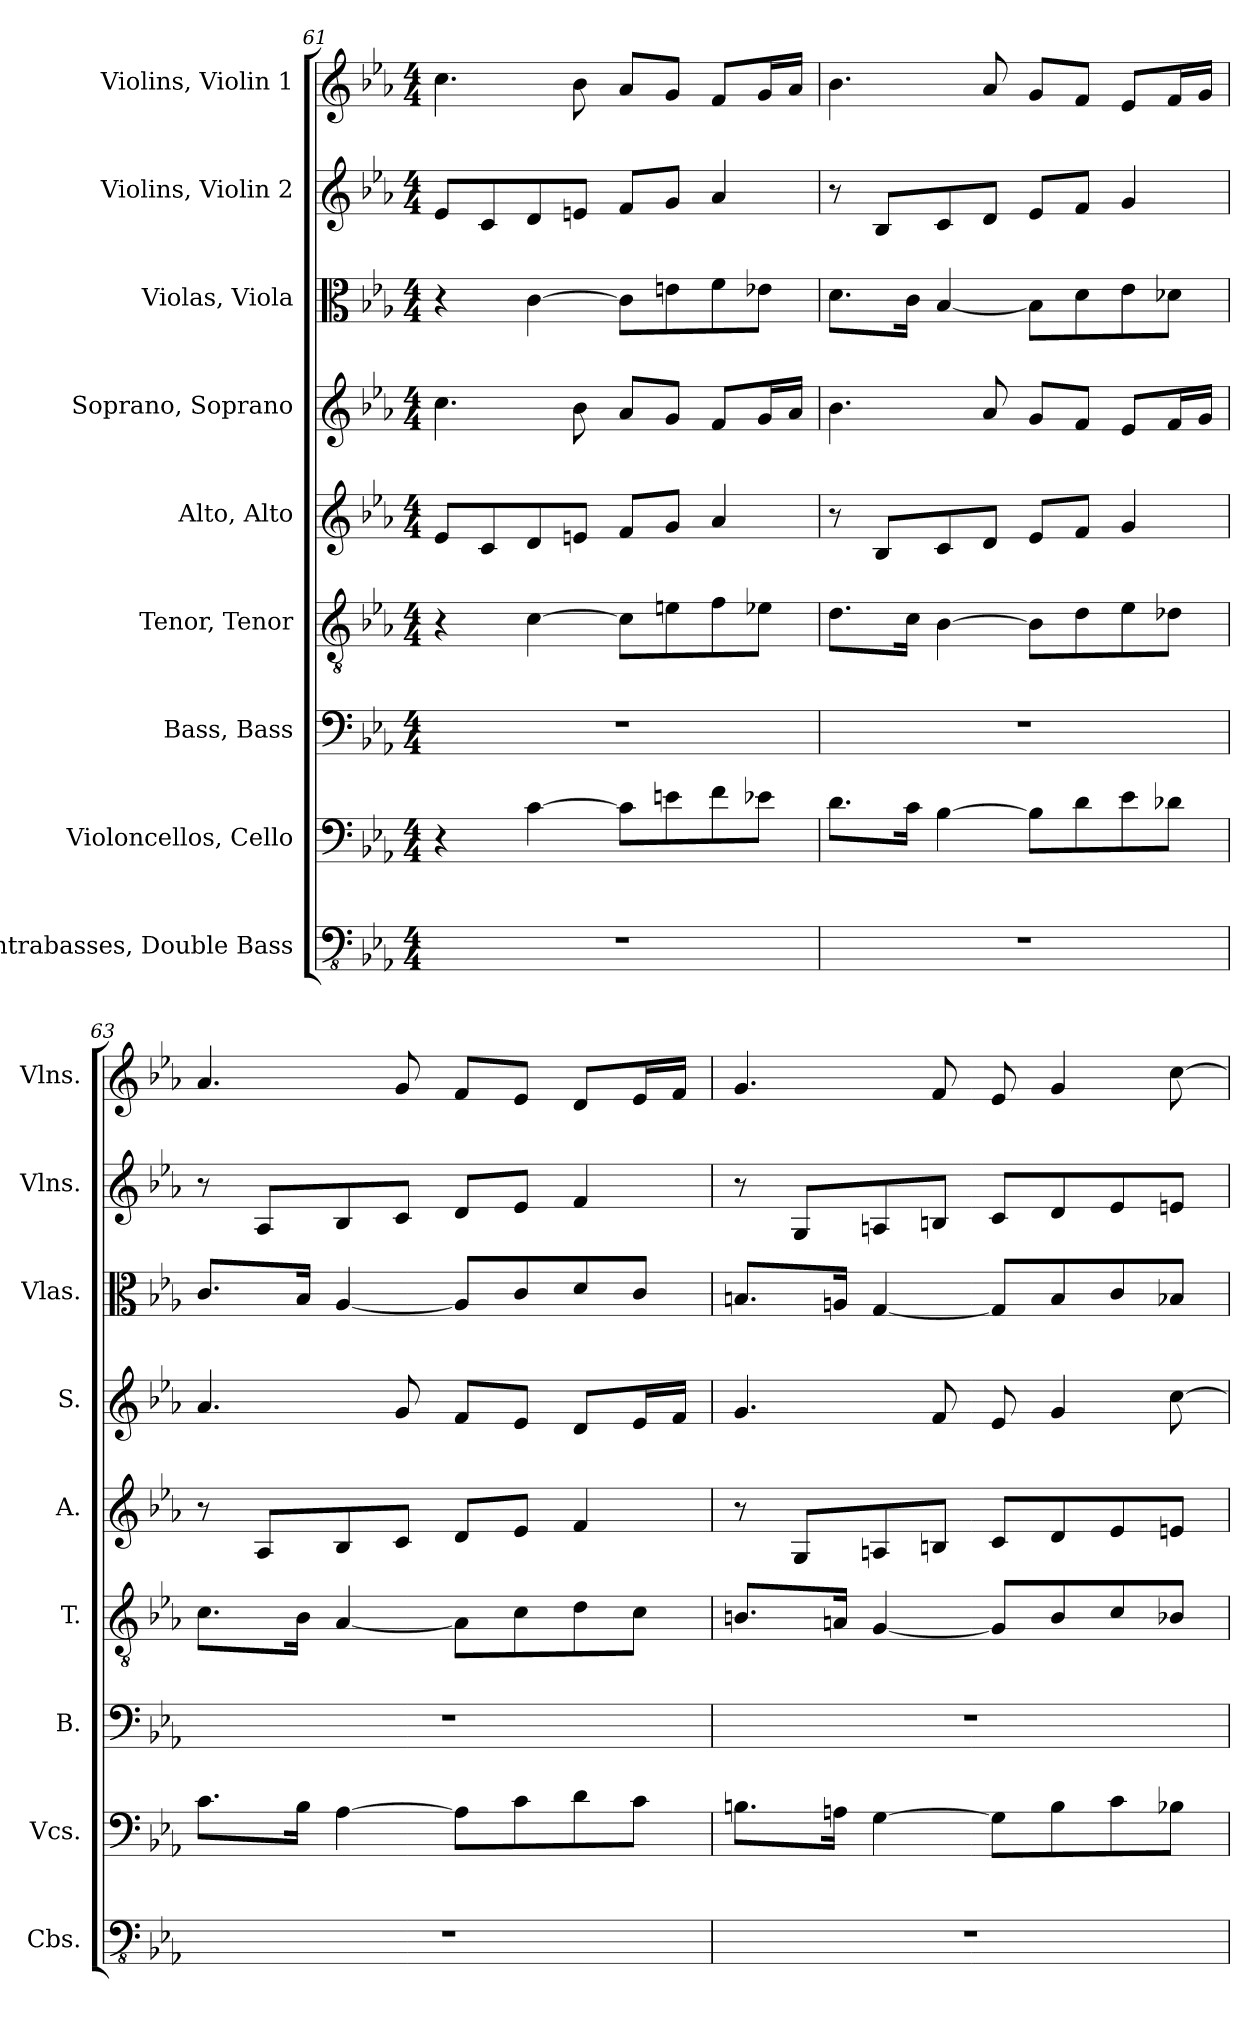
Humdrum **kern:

**kern	**kern	**kern	**kern	**kern	**kern	**kern	**kern	**kern
*part9	*part8	*part7	*part6	*part5	*part4	*part3	*part2	*part1
*staff9	*staff8	*staff7	*staff6	*staff5	*staff4	*staff3	*staff2	*staff1
*I"Contrabasses, Double Bass	*I"Violoncellos, Cello	*I"Bass, Bass	*I"Tenor, Tenor	*I"Alto, Alto	*I"Soprano, Soprano	*I"Violas, Viola	*I"Violins, Violin 2	*I"Violins, Violin 1
*I'Cbs.	*I'Vcs.	*I'B.	*I'T.	*I'A.	*I'S.	*I'Vlas.	*I'Vlns.	*I'Vlns.
*clefFv4	*clefF4	*clefF4	*clefGv2	*clefG2	*clefG2	*clefC3	*clefG2	*clefG2
*k[b-e-a-]	*k[b-e-a-]	*k[b-e-a-]	*k[b-e-a-]	*k[b-e-a-]	*k[b-e-a-]	*k[b-e-a-]	*k[b-e-a-]	*k[b-e-a-]
*M4/4	*M4/4	*M4/4	*M4/4	*M4/4	*M4/4	*M4/4	*M4/4	*M4/4
=61	=61	=61	=61	=61	=61	=61	=61	=61
1r	4r	1r	4r	8e-/L	4.cc\	4r	8e-/L	4.cc\
.	.	.	.	8c/	.	.	8c/	.
.	[4c\	.	[4c\	8d/	.	[4c\	8d/	.
.	.	.	.	8en/J	8b-\	.	8en/J	8b-\
.	8c\L]	.	8c\L]	8f/L	8a-/L	8c\L]	8f/L	8a-/L
.	8en\	.	8en\	8g/J	8g/J	8en\	8g/J	8g/J
.	8f\	.	8f\	4a-/	8f/L	8f\	4a-/	8f/L
.	8e-X\J	.	8e-X\J	.	16g/L	8e-X\J	.	16g/L
.	.	.	.	.	16a-/JJ	.	.	16a-/JJ
=62	=62	=62	=62	=62	=62	=62	=62	=62
1r	8.d\L	1r	8.d\L	8r	4.b-\	8.d\L	8r	4.b-\
.	.	.	.	8B-/L	.	.	8B-/L	.
.	16c\Jk	.	16c\Jk	.	.	16c\Jk	.	.
.	[4B-\	.	[4B-\	8c/	.	[4B-/	8c/	.
.	.	.	.	8d/J	8a-/	.	8d/J	8a-/
.	8B-\L]	.	8B-\L]	8e-/L	8g/L	8B-\L]	8e-/L	8g/L
.	8d\	.	8d\	8f/J	8f/J	8d\	8f/J	8f/J
.	8e-\	.	8e-\	4g/	8e-/L	8e-\	4g/	8e-/L
.	8d-X\J	.	8d-X\J	.	16f/L	8d-X\J	.	16f/L
.	.	.	.	.	16g/JJ	.	.	16g/JJ
=63	=63	=63	=63	=63	=63	=63	=63	=63
1r	8.c\L	1r	8.c\L	8r	4.a-/	8.c/L	8r	4.a-/
.	.	.	.	8A-/L	.	.	8A-/L	.
.	16B-\Jk	.	16B-\Jk	.	.	16B-/Jk	.	.
.	[4A-\	.	[4A-/	8B-/	.	[4A-/	8B-/	.
.	.	.	.	8c/J	8g/	.	8c/J	8g/
.	8A-\L]	.	8A-\L]	8d/L	8f/L	8A-/L]	8d/L	8f/L
.	8c\	.	8c\	8e-/J	8e-/J	8c/	8e-/J	8e-/J
.	8d\	.	8d\	4f/	8d/L	8d/	4f/	8d/L
.	8c\J	.	8c\J	.	16e-/L	8c/J	.	16e-/L
.	.	.	.	.	16f/JJ	.	.	16f/JJ
!!LO:PB:g=z
=64	=64	=64	=64	=64	=64	=64	=64	=64
1r	8.Bn\L	1r	8.Bn/L	8r	4.g/	8.Bn/L	8r	4.g/
.	.	.	.	8G/L	.	.	8G/L	.
.	16An\Jk	.	16An/Jk	.	.	16An/Jk	.	.
.	[4G\	.	[4G/	8An/	.	[4G/	8An/	.
.	.	.	.	8Bn/J	8f/	.	8Bn/J	8f/
.	8G\L]	.	8G/L]	8c/L	8e-/	8G/L]	8c/L	8e-/
.	8B\	.	8B/	8d/	4g/	8B/	8d/	4g/
.	8c\	.	8c/	8e-/	.	8c/	8e-/	.
.	8B-X\J	.	8B-X/J	8en/J	[8cc\	8B-X/J	8en/J	[8cc\
=	=	=	=	=	=	=	=	=
*-	*-	*-	*-	*-	*-	*-	*-	*-
